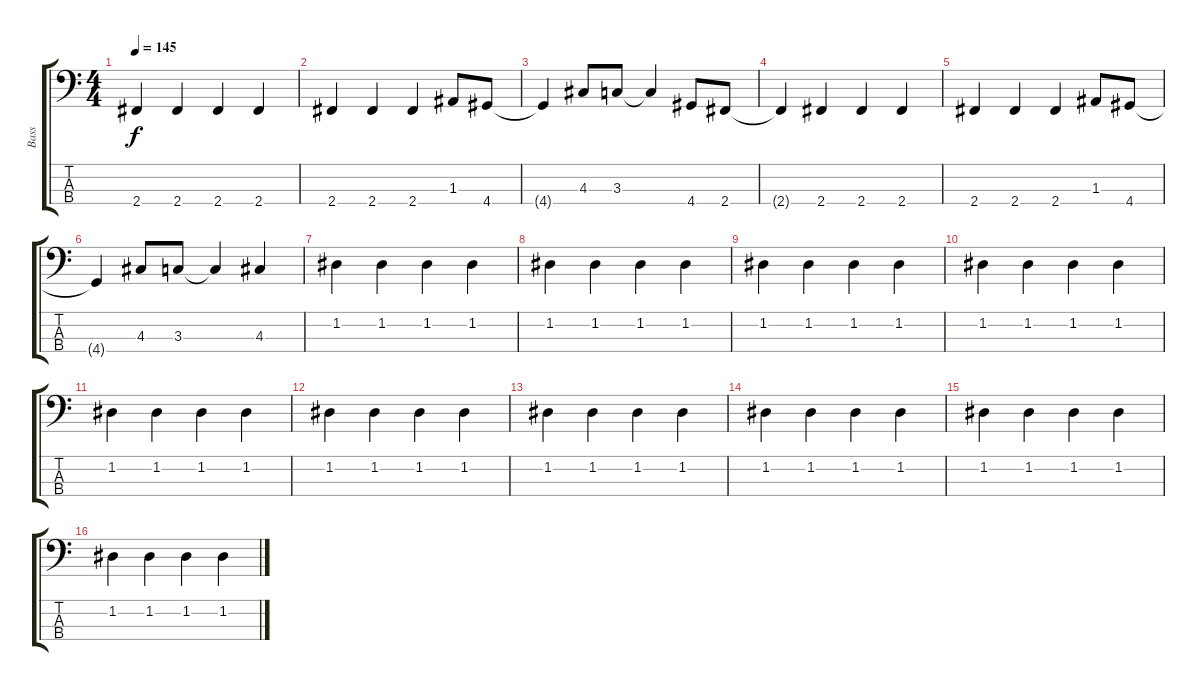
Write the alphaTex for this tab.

\track ("Bass" "Bass") {instrument electricbassfinger}
\staff {score tabs}
\tuning (G2 D2 A1 E1) {hide}
\ts (4 4)
\tempo 145
\clef f4
\ks c
2.4{t}.4{dy f} 2.4.4 2.4.4 2.4.4 |
2.4.4 2.4.4 2.4.4 1.3.8 4.4.8 |
4.4{t}.4 4.3.8 3.3.8 3.3{t}.4 4.4.8 2.4.8 |
2.4{t}.4 2.4.4 2.4.4 2.4.4 |
2.4.4 2.4.4 2.4.4 1.3.8 4.4.8 |
4.4{t}.4 4.3.8 3.3.8 3.3{t}.4 4.3.4 |
1.2.4 1.2.4 1.2.4 1.2.4 |
1.2.4 1.2.4 1.2.4 1.2.4 |
1.2.4 1.2.4 1.2.4 1.2.4 |
1.2.4 1.2.4 1.2.4 1.2.4 |
1.2.4 1.2.4 1.2.4 1.2.4 |
1.2.4 1.2.4 1.2.4 1.2.4 |
1.2.4 1.2.4 1.2.4 1.2.4 |
1.2.4 1.2.4 1.2.4 1.2.4 |
1.2.4 1.2.4 1.2.4 1.2.4 |
1.2.4 1.2.4 1.2.4 1.2.4
